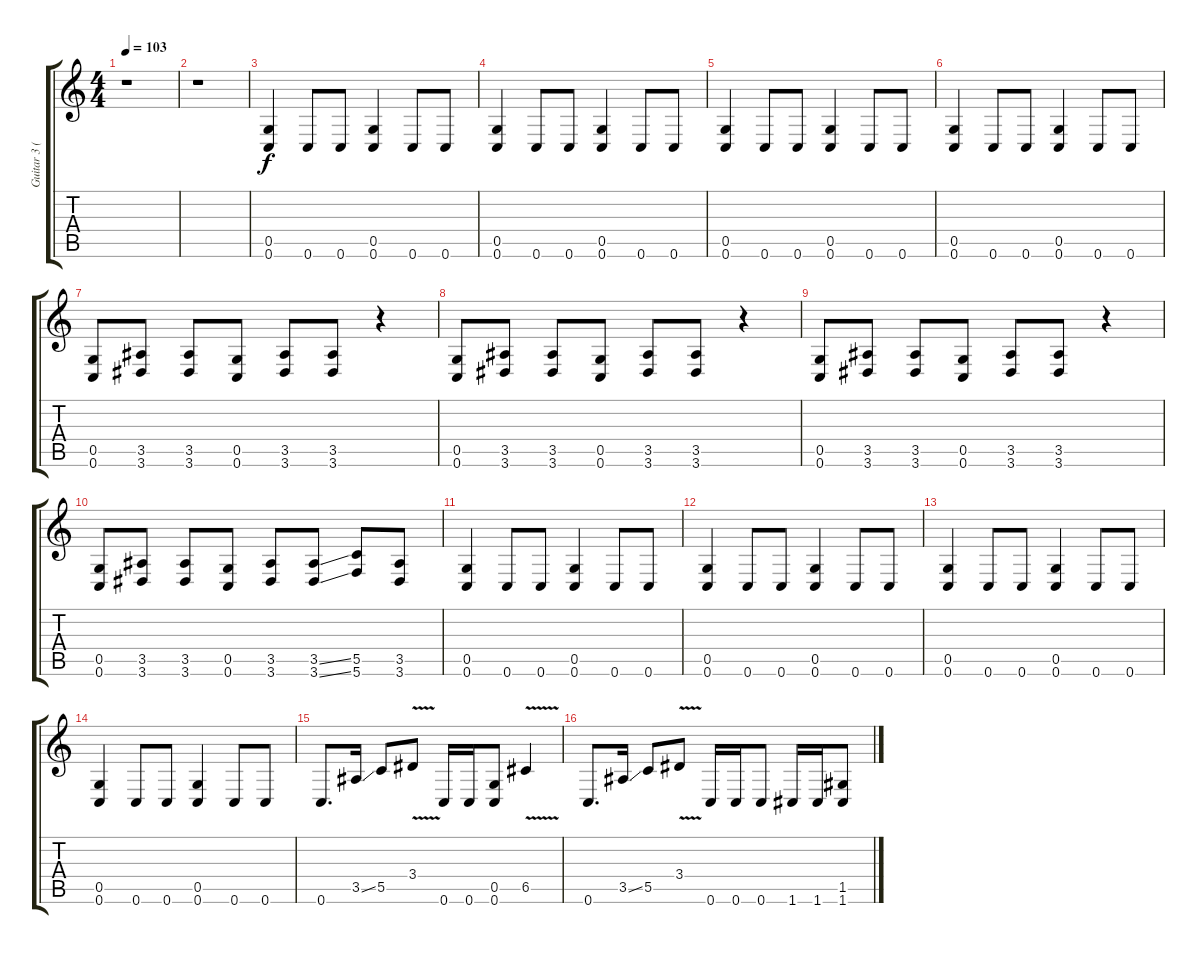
\track ("Guitar 3 (Kirk)" "Guitar 3 (") {instrument distortionguitar}
\staff {score tabs}
\tuning (D4 A3 F3 C3 G2 C2) {hide}
\ts (4 4)
\tempo 103
\clef g2
\ks c
r.1{dy f} |
r.1 |
(0.5 0.6).4 0.6.8 0.6.8 (0.5 0.6).4 0.6.8 0.6.8 |
(0.5 0.6).4 0.6.8 0.6.8 (0.5 0.6).4 0.6.8 0.6.8 |
(0.5 0.6).4 0.6.8 0.6.8 (0.5 0.6).4 0.6.8 0.6.8 |
(0.5 0.6).4 0.6.8 0.6.8 (0.5 0.6).4 0.6.8 0.6.8 |
(0.5 0.6).8 (3.5 3.6).8 (3.5 3.6).8 (0.5 0.6).8 (3.5 3.6).8 (3.5 3.6).8 r.4 |
(0.5 0.6).8 (3.5 3.6).8 (3.5 3.6).8 (0.5 0.6).8 (3.5 3.6).8 (3.5 3.6).8 r.4 |
(0.5 0.6).8 (3.5 3.6).8 (3.5 3.6).8 (0.5 0.6).8 (3.5 3.6).8 (3.5 3.6).8 r.4 |
(0.5 0.6).8 (3.5 3.6).8 (3.5 3.6).8 (0.5 0.6).8 (3.5 3.6).8 (3.5{ss} 3.6{ss}).8 (5.5 5.6).8 (3.5 3.6).8 |
(0.5 0.6).4 0.6.8 0.6.8 (0.5 0.6).4 0.6.8 0.6.8 |
(0.5 0.6).4 0.6.8 0.6.8 (0.5 0.6).4 0.6.8 0.6.8 |
(0.5 0.6).4 0.6.8 0.6.8 (0.5 0.6).4 0.6.8 0.6.8 |
(0.5 0.6).4 0.6.8 0.6.8 (0.5 0.6).4 0.6.8 0.6.8 |
0.6.8{d} 3.5{ss}.16 5.5.8 3.4{v}.8 0.6.16 0.6.16 (0.5 0.6).8 6.5{v}.4 |
0.6.8{d} 3.5{ss}.16 5.5.8 3.4{v}.8 0.6.16 0.6.16 0.6.8 1.6.16 1.6.16 (1.5 1.6).8
